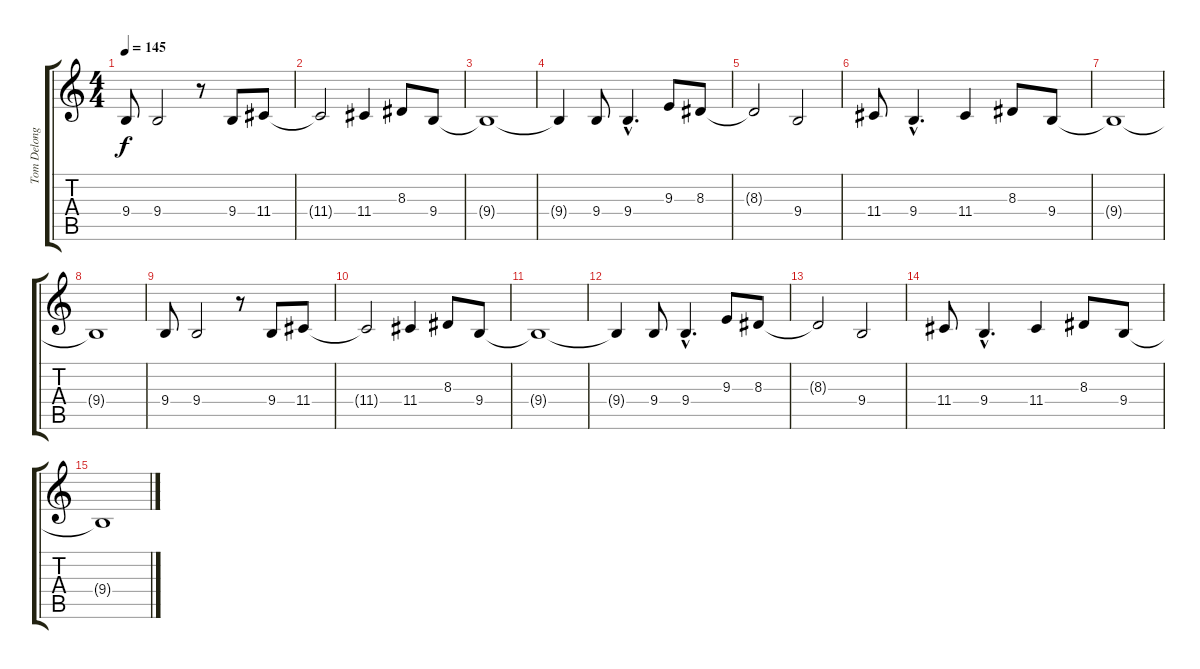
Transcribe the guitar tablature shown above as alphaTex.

\track ("Tom Delonge Vocals" "Tom Delong") {instrument flute}
\staff {score tabs}
\tuning (E4 B3 G3 D3 A2 E2) {hide}
\ts (4 4)
\tempo 145
\clef g2
\ks c
9.4.8{dy f} 9.4.2 r.8 9.4.8 11.4.8 |
11.4{t}.2 11.4.4 8.3.8 9.4.8 |
9.4{t}.1 |
9.4{t}.4 9.4.8 9.4{hac}.4{d} 9.3.8 8.3.8 |
8.3{t}.2 9.4.2 |
11.4.8 9.4{hac}.4{d} 11.4.4 8.3.8 9.4.8 |
9.4{t}.1 |
9.4{t}.1 |
9.4.8 9.4.2 r.8 9.4.8 11.4.8 |
11.4{t}.2 11.4.4 8.3.8 9.4.8 |
9.4{t}.1 |
9.4{t}.4 9.4.8 9.4{hac}.4{d} 9.3.8 8.3.8 |
8.3{t}.2 9.4.2 |
11.4.8 9.4{hac}.4{d} 11.4.4 8.3.8 9.4.8 |
9.4{t}.1
